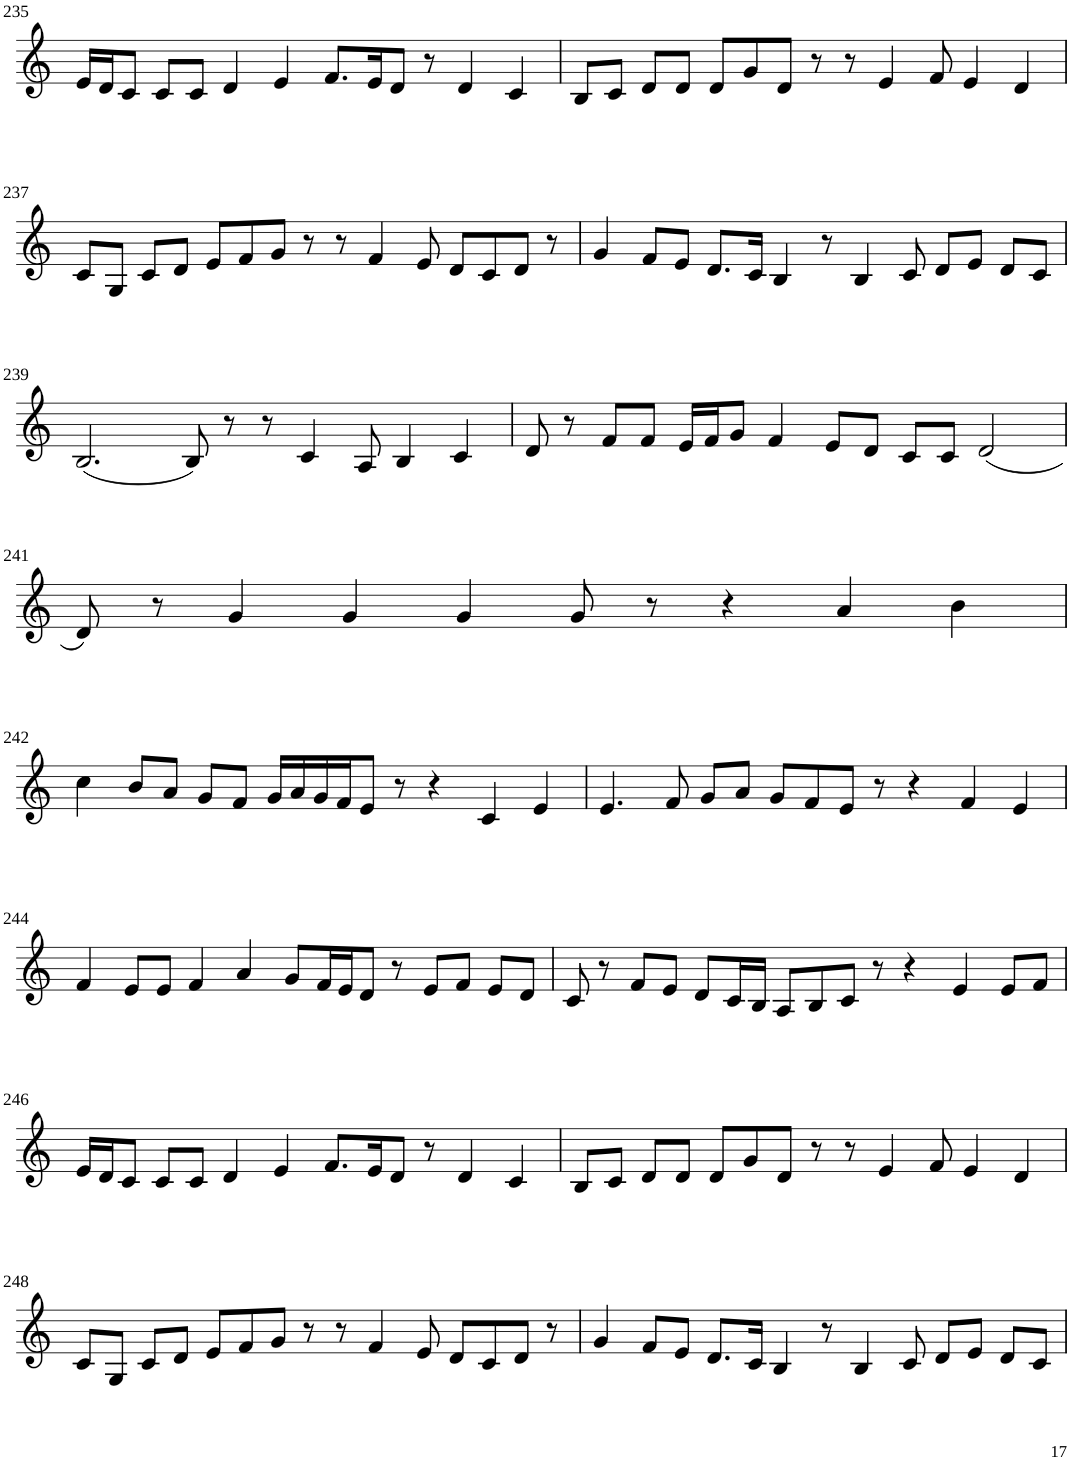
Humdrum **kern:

**kern
*part1
*staff1
*I"Violin
!!LO:PB:g=z
*clefG2
*k[]
*M8/4
=235
16e/LL
16d/J
8c/J
8c/L
8c/J
4d/
4e/
8.f/L
16e/K
8d/J
8r
4d/
4c/
=236
8B/L
8c/J
8d/L
8d/J
8d/L
8g/
8d/J
8r
8r
4e/
8f/
4e/
4d/
!!LO:LB:g=z
=237
8c/L
8G/J
8c/L
8d/J
8e/L
8f/
8g/J
8r
8r
4f/
8e/
8d/L
8c/
8d/J
8r
=238
4g/
8f/L
8e/J
8.d/L
16c/Jk
4B/
8r
4B/
8c/
8d/L
8e/J
8d/L
8c/J
!!LO:LB:g=z
=239
(2.B/
8B/)
8r
8r
4c/
8A/
4B/
4c/
=240
8d/
8r
8f/L
8f/J
16e/LL
16f/J
8g/J
4f/
8e/L
8d/J
8c/L
8c/J
(2d/
!!LO:LB:g=z
=241
8d/)
8r
4g/
4g/
4g/
8g/
8r
4r
4a/
4b\
!!LO:LB:g=z
=242
4cc\
8b/L
8a/J
8g/L
8f/J
16g/LL
16a/
16g/
16f/J
8e/J
8r
4r
4c/
4e/
=243
4.e/
8f/
8g/L
8a/J
8g/L
8f/
8e/J
8r
4r
4f/
4e/
!!LO:LB:g=z
=244
4f/
8e/L
8e/J
4f/
4a/
8g/L
16f/L
16e/J
8d/J
8r
8e/L
8f/J
8e/L
8d/J
=245
8c/
8r
8f/L
8e/J
8d/L
16c/L
16B/JJ
8A/L
8B/
8c/J
8r
4r
4e/
8e/L
8f/J
!!LO:LB:g=z
=246
16e/LL
16d/J
8c/J
8c/L
8c/J
4d/
4e/
8.f/L
16e/K
8d/J
8r
4d/
4c/
=247
8B/L
8c/J
8d/L
8d/J
8d/L
8g/
8d/J
8r
8r
4e/
8f/
4e/
4d/
!!LO:LB:g=z
=248
8c/L
8G/J
8c/L
8d/J
8e/L
8f/
8g/J
8r
8r
4f/
8e/
8d/L
8c/
8d/J
8r
=249
4g/
8f/L
8e/J
8.d/L
16c/Jk
4B/
8r
4B/
8c/
8d/L
8e/J
8d/L
8c/J
=
*-
